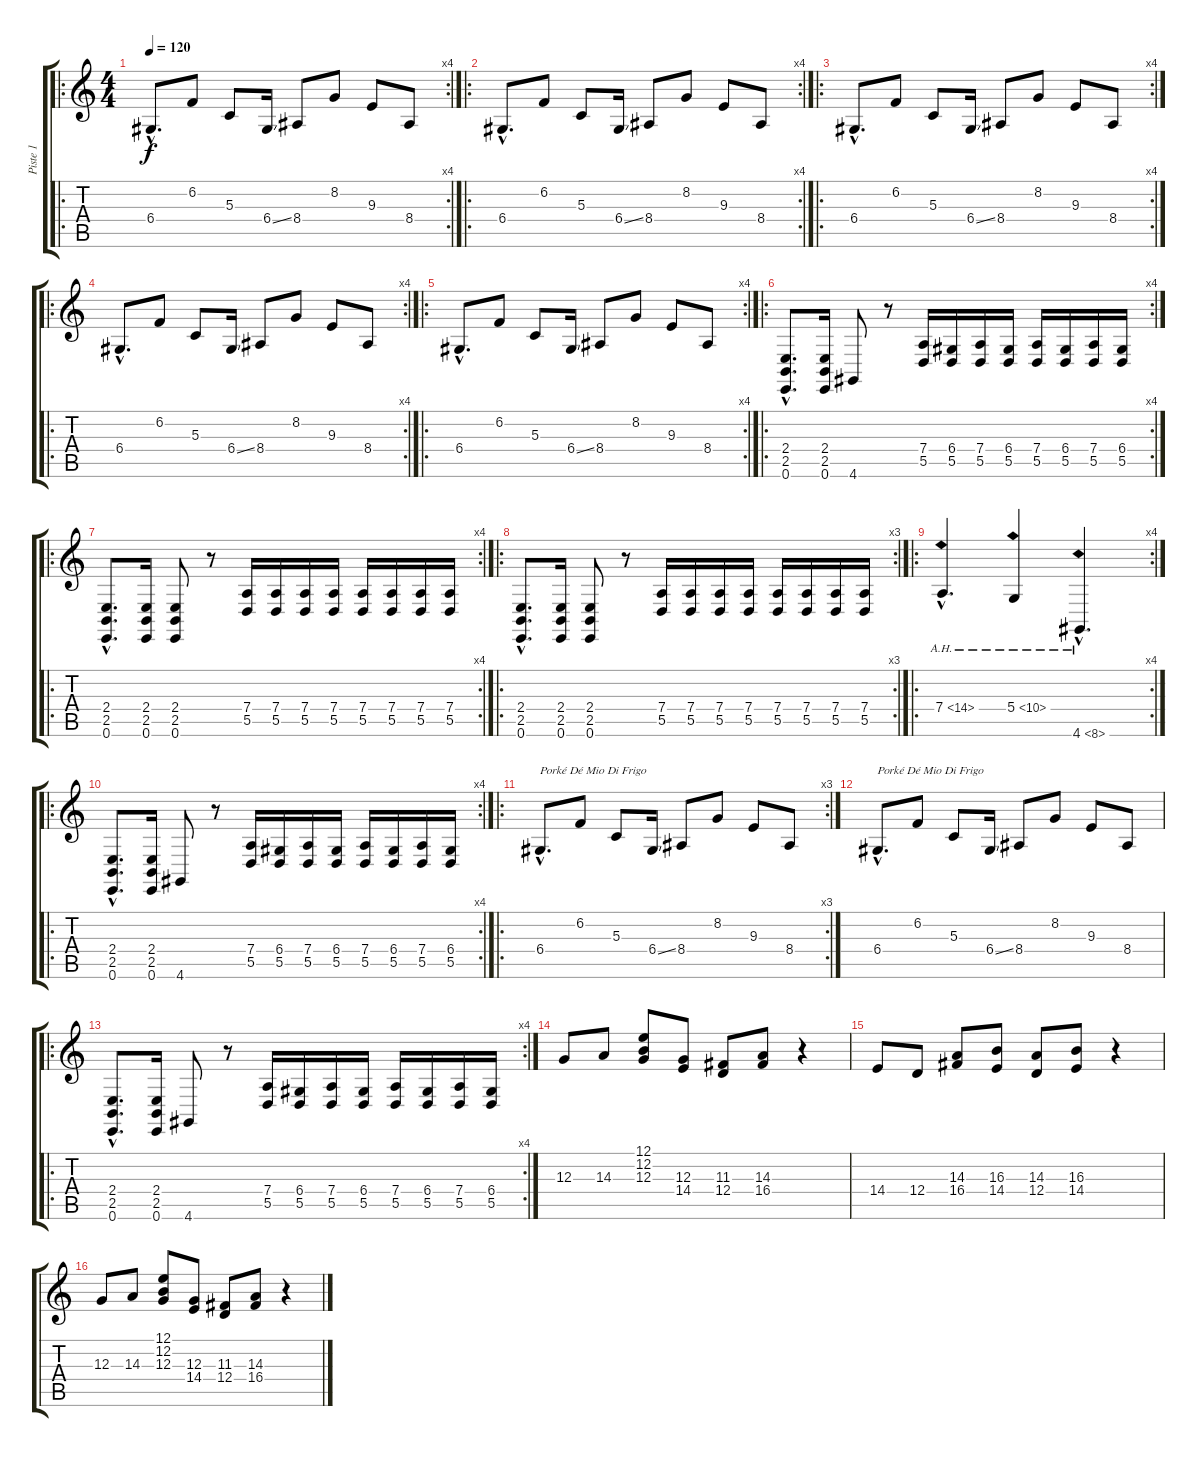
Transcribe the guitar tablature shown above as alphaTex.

\track ("Piste 1" "Piste 1") {instrument shamisen}
\staff {score tabs}
\tuning (E4 B3 G3 D3 A2 E2) {hide}
\ro
\rc 4
\ts (4 4)
\tempo 120
\clef g2
\ks c
6.4{hac}.8{d dy f instrument shamisen} 6.2.8 5.3.8 6.4{ss}.16 8.4.8 8.2.8 9.3.8 8.4.8 |
\ro
\rc 4
6.4{hac}.8{d} 6.2.8 5.3.8 6.4{ss}.16 8.4.8 8.2.8 9.3.8 8.4.8 |
\ro
\rc 4
6.4{hac}.8{d} 6.2.8 5.3.8 6.4{ss}.16 8.4.8 8.2.8 9.3.8 8.4.8 |
\ro
\rc 4
6.4{hac}.8{d} 6.2.8 5.3.8 6.4{ss}.16 8.4.8 8.2.8 9.3.8 8.4.8 |
\ro
\rc 4
6.4{hac}.8{d} 6.2.8 5.3.8 6.4{ss}.16 8.4.8 8.2.8 9.3.8 8.4.8 |
\ro
\rc 4
(2.4{hac} 2.5{hac} 0.6{hac}).8{d instrument distortionguitar} (2.4 2.5 0.6).16 4.6.8 r.8 (7.4 5.5).16 (6.4 5.5).16 (7.4 5.5).16 (6.4 5.5).16 (7.4 5.5).16 (6.4 5.5).16 (7.4 5.5).16 (6.4 5.5).16 |
\ro
\rc 4
(2.4{hac} 2.5{hac} 0.6{hac}).8{d} (2.4 2.5 0.6).16 (2.4 2.5 0.6).8 r.8 (7.4 5.5).16 (7.4 5.5).16 (7.4 5.5).16 (7.4 5.5).16 (7.4 5.5).16 (7.4 5.5).16 (7.4 5.5).16 (7.4 5.5).16 |
\ro
\rc 3
(2.4{hac} 2.5{hac} 0.6{hac}).8{d} (2.4 2.5 0.6).16 (2.4 2.5 0.6).8 r.8 (7.4 5.5).16 (7.4 5.5).16 (7.4 5.5).16 (7.4 5.5).16 (7.4 5.5).16 (7.4 5.5).16 (7.4 5.5).16 (7.4 5.5).16 |
\ro
\rc 4
7.4{ah 7 hac}.4{d} 5.4{ah 5}.4 4.6{ah 4 hac}.4{d} |
\ro
\rc 4
(2.4{hac} 2.5{hac} 0.6{hac}).8{d} (2.4 2.5 0.6).16 4.6.8 r.8 (7.4 5.5).16 (6.4 5.5).16 (7.4 5.5).16 (6.4 5.5).16 (7.4 5.5).16 (6.4 5.5).16 (7.4 5.5).16 (6.4 5.5).16 |
\ro
\rc 3
6.4{hac}.8{d txt "Porké Dé Mio Di Frigo"} 6.2.8 5.3.8 6.4{ss}.16 8.4.8 8.2.8 9.3.8 8.4.8 |
6.4{hac}.8{d txt "Porké Dé Mio Di Frigo"} 6.2.8 5.3.8 6.4{ss}.16 8.4.8 8.2.8 9.3.8 8.4.8 |
\ro
\rc 4
(2.4{hac} 2.5{hac} 0.6{hac}).8{d instrument distortionguitar} (2.4 2.5 0.6).16 4.6.8 r.8 (7.4 5.5).16 (6.4 5.5).16 (7.4 5.5).16 (6.4 5.5).16 (7.4 5.5).16 (6.4 5.5).16 (7.4 5.5).16 (6.4 5.5).16 |
12.3.8{instrument shamisen} 14.3.8 (12.1 12.2 12.3).8 (12.3 14.4).8 (11.3 12.4).8 (14.3 16.4).8 r.4 |
14.4.8 12.4.8 (14.3 16.4).8 (16.3 14.4).8 (14.3 12.4).8 (16.3 14.4).8 r.4 |
12.3.8 14.3.8 (12.1 12.2 12.3).8 (12.3 14.4).8 (11.3 12.4).8 (14.3 16.4).8 r.4
